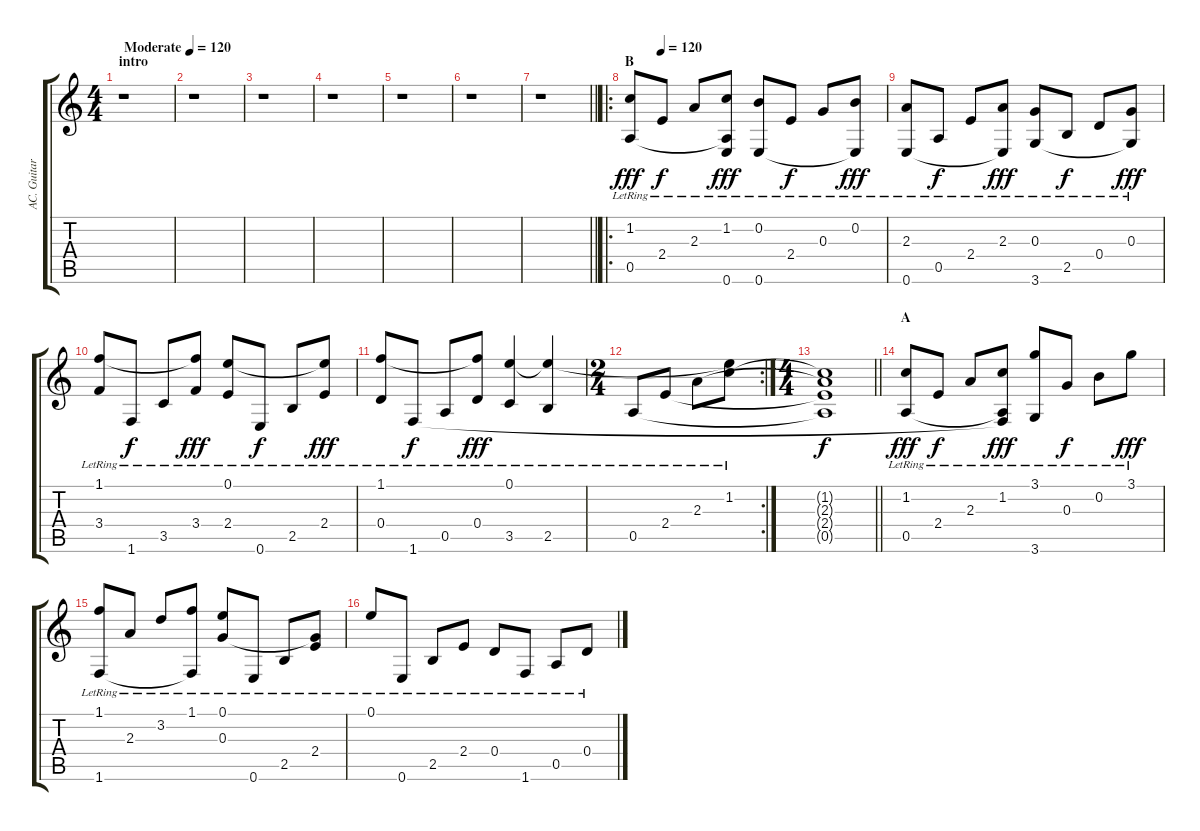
\track ("AC. Guitar" "AC. Guitar") {instrument acousticguitarsteel}
\staff {score tabs}
\tuning (E4 B3 G3 D3 A2 E2) {hide}
\ts (4 4)
\section ("" "intro")
\tempo (120 "Moderate")
\tempo 80
\tempo (120 "Moderate")
\clef g2
\ks c
r.1{dy fff instrument acousticguitarsteel} |
r.1 |
r.1 |
r.1 |
r.1 |
r.1 |
\barLineRight lightlight
r.1 |
\ro
\section ("" "B")
\tempo (120 0.125)
(1.2{lr} 0.5).8 2.4{lr}.8{dy f} 2.3{lr}.8 (1.2{lr} 0.5{t} 0.6).8{dy fff} (0.2{lr} 0.6).8 2.4{lr}.8{dy f} 0.3{lr}.8 (0.2{lr} 0.6{t}).8{dy fff} |
(2.3{lr} 0.6).8 0.5{lr}.8{dy f} 2.4{lr}.8 (2.3{lr} 0.6{t}).8{dy fff} (0.3{lr} 3.6).8 2.5{lr}.8{dy f} 0.4{lr}.8 (0.3{lr} 3.6{t}).8{dy fff} |
(1.1 3.4{lr}).8 1.6{lr}.8{dy f} 3.5{lr}.8 (1.1{t} 3.4{lr}).8{dy fff} (0.1 2.4{lr}).8 0.6{lr}.8{dy f} 2.5{lr}.8 (0.1{t} 2.4{lr}).8{dy fff} |
(1.1 0.4{lr}).8 1.6{lr}.8{dy f} 0.5{lr}.8 (1.1{t} 0.4{lr}).8{dy fff} (0.1 3.5{lr}).4 (0.1{t} 2.5{lr}).4 |
\rc 2
\ts (2 4)
0.5{lr}.8 2.4{lr}.8 2.3{lr}.8 (0.1{t} 1.2{lr}).8 |
\ts (4 4)
\barLineRight lightlight
(1.2{t} 2.3{t} 2.4{t} 0.5{t}).1{dy f} |
\section ("" "A")
(1.2{lr} 0.5).8{dy fff} 2.4{lr}.8{dy f} 2.3{lr}.8 (1.2{lr} 0.5{t} 1.6{t}).8{dy fff} (3.1{lr} 3.6{lr}).8 0.3{lr}.8{dy f} 0.2{lr}.8 3.1{lr}.8{dy fff} |
(1.1{lr} 1.6).8 2.3{lr}.8 3.2{lr}.8 (1.1{lr} 1.6{t}).8 (0.1{lr} 0.3).8 0.6{lr}.8 2.5{lr}.8 (0.3{t} 2.4{lr}).8 |
0.1{lr}.8 0.6{lr}.8 2.5{lr}.8 2.4{lr}.8 0.4{lr}.8 1.6{lr}.8 0.5{lr}.8 0.4{lr}.8
